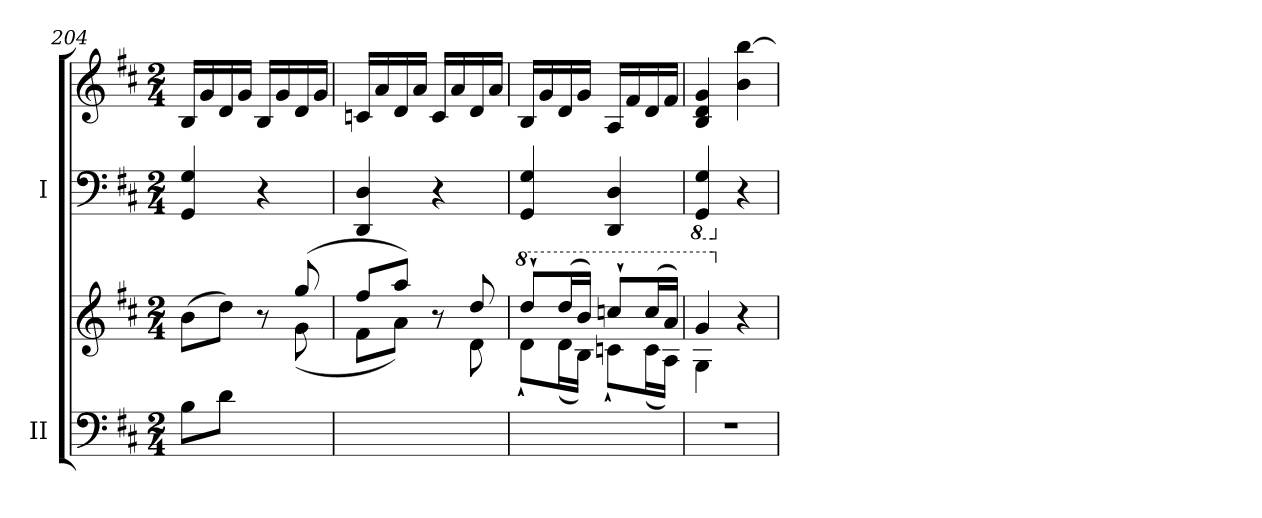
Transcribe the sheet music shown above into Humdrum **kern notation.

**kern	**kern	**kern	**kern
*part2	*part2	*part1	*part1
*staff4	*staff3	*staff2	*staff1
*I"II	*	*I"I	*
*I'II	*	*I'I	*
!!LO:LB:g=z
*clefF4	*clefG2	*clefF4	*clefG2
*k[f#c#]	*k[f#c#]	*k[f#c#]	*k[f#c#]
*M2/4	*M2/4	*M2/4	*M2/4
=204	=204	=204	=204
*	*^	*	*
8B\L	(>8b\L	4ryy	4GG/ 4G/	16B/LL
.	.	.	.	16g/
8d\J	8dd\J)	.	.	16d/
.	.	.	.	16g/JJ
4ryy	8r	8ryy	4r	16B/LL
.	.	.	.	16g/
.	(>8gg/	(<8g\	.	16d/
.	.	.	.	16g/JJ
=205	=205	=205	=205	=205
2ryy	8ff#/L	8f#\L	4DD/ 4D/	16cn/LL
.	.	.	.	16a/
.	8aa/J)	8a\J)	.	16d/
.	.	.	.	16a/JJ
.	8r	8ryy	4r	16c/LL
.	.	.	.	16a/
.	8dd/	8d\	.	16d/
.	.	.	.	16a/JJ
=206	=206	=206	=206	=206
*	*8va	*	*	*
2ryy	8ddd`/L	8dd`\L	4GG/ 4G/	16B/LL
.	.	.	.	16g/
.	(>16ddd/L	(<16dd\L	.	16d/
.	16bb/JJ)	16b\JJ)	.	16g/JJ
.	8cccn`/L	8ccn`\L	4DD/ 4D/	16A/LL
.	.	.	.	16f#/
.	(>16ccc/L	(<16cc\L	.	16d/
.	16aa/JJ)	16a\JJ)	.	16f#/JJ
=207	=207	=207	=207	=207
*	*	*	*8ba	*
2r	4gg/	4g\	4GGG/ 4GG/	4B/ 4d/ 4g/
*	*X8va	*	*	*
*	*	*	*X8ba	*
.	4r	4ryy	4r	4b\ [4bb\
*	*v	*v	*	*
=	=	=	=
*-	*-	*-	*-
